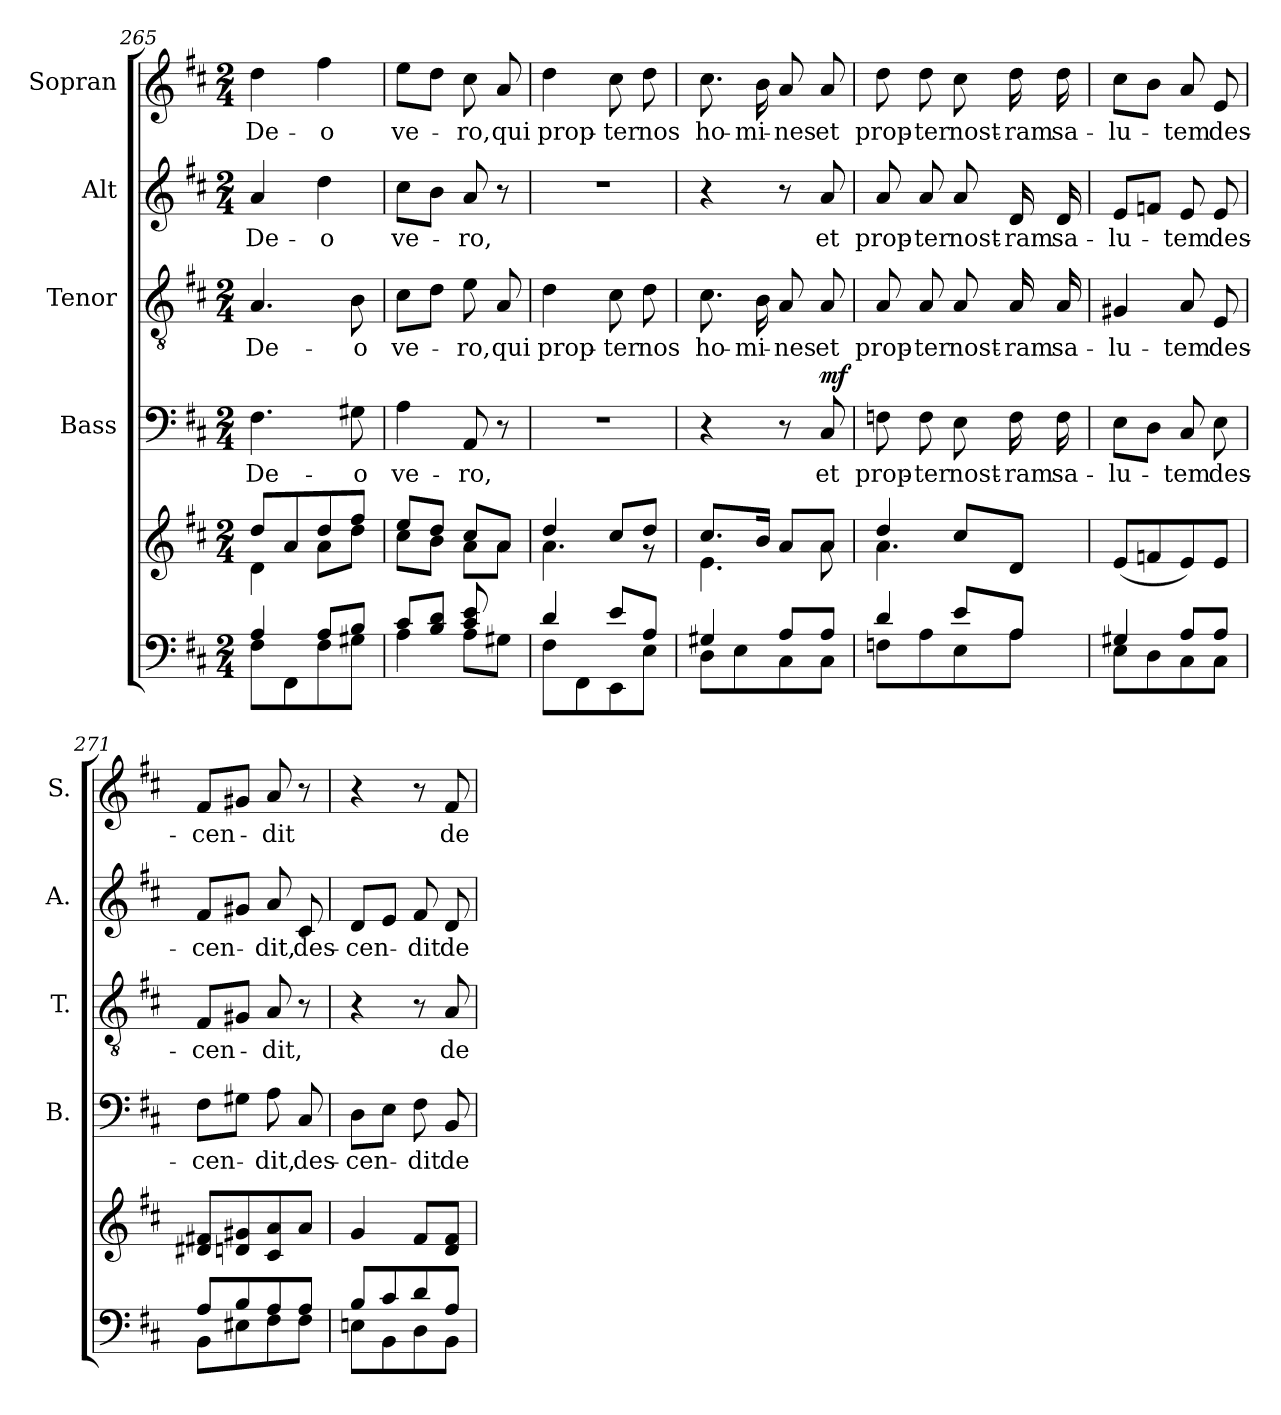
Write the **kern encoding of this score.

**kern	**kern	**kern	**text	**dynam	**kern	**text	**kern	**text	**kern	**text
*part5	*part5	*part4	*part4	*part4	*part3	*part3	*part2	*part2	*part1	*part1
*staff6	*staff5	*staff4	*staff4	*staff4	*staff3	*staff3	*staff2	*staff2	*staff1	*staff1
*	*	*I"Bass	*	*	*I"Tenor	*	*I"Alt	*	*I"Sopran	*
*	*	*I'B.	*	*	*I'T.	*	*I'A.	*	*I'S.	*
*clefF4	*clefG2	*clefF4	*	*	*clefGv2	*	*clefG2	*	*clefG2	*
*k[f#c#]	*k[f#c#]	*k[f#c#]	*	*	*k[f#c#]	*	*k[f#c#]	*	*k[f#c#]	*
*D:	*D:	*D:	*	*	*D:	*	*D:	*	*D:	*
*M2/4	*M2/4	*M2/4	*	*	*M2/4	*	*M2/4	*	*M2/4	*
=265	=265	=265	=265	=265	=265	=265	=265	=265	=265	=265
*^	*^	*	*	*	*	*	*	*	*	*
!	!	!	!	!	!LO:LY:b	!	!	!LO:LY:b	!	!LO:LY:b	!	!LO:LY:b
4A/	8F#\L	8dd/L	4d\	4.F#\	De-	.	4.A/	De-	4a/	De-	4dd\	De-
.	8FF#\	8a/	.	.	.	.	.	.	.	.	.	.
!	!	!	!	!	!	!	!	!	!	!LO:LY:b	!	!LO:LY:b
8A/L	8F#\	8dd/	8a\L	.	.	.	.	.	4dd\	-o	4ff#\	-o
!	!	!	!	!	!LO:LY:b	!	!	!LO:LY:b	!	!	!	!
8B/J	8G#X\J	8ff#/J	8dd\J	8G#X\	-o	.	8B\	-o	.	.	.	.
=266	=266	=266	=266	=266	=266	=266	=266	=266	=266	=266	=266	=266
!	!	!	!	!	!LO:LY:b	!	!	!LO:LY:b	!	!LO:LY:b	!	!LO:LY:b
8c#/L	4A\	8ee/L	8cc#\L	4A\	ve-	.	8c#\L	ve-	8cc#\L	ve-	8ee\L	ve-
8B/ 8d/J	.	8dd/J	8b\J	.	.	.	8d\J	.	8b\J	.	8dd\J	.
!	!	!	!	!	!LO:LY:b	!	!	!LO:LY:b	!	!LO:LY:b	!	!LO:LY:b
8c#/ 8e/	8A\L	8cc#/L	8a\L	8AA/	-ro,	.	8e\	-ro,	8a/	-ro,	8cc#\	-ro,
!	!	!	!	!	!	!	!	!LO:LY:b	!	!	!	!LO:LY:b
8ryy	8G#X\J	8a/J	8a\J	8r	.	.	8A/	qui	8r	.	8a/	qui
=267	=267	=267	=267	=267	=267	=267	=267	=267	=267	=267	=267	=267
!	!	!	!	!	!	!	!	!LO:LY:b	!	!	!	!LO:LY:b
4d/	8F#\L	4dd/	4.a\	2r	.	.	4d\	prop-	2r	.	4dd\	prop-
.	8FF#\	.	.	.	.	.	.	.	.	.	.	.
!	!	!	!	!	!	!	!	!LO:LY:b	!	!	!	!LO:LY:b
8e/L	8EE\	8cc#/L	.	.	.	.	8c#\	-ter	.	.	8cc#\	-ter
!	!	!	!	!	!	!	!	!LO:LY:b	!	!	!	!LO:LY:b
8A/J	8E\J	8dd/J	8rf	.	.	.	8d\	nos	.	.	8dd\	nos
=268	=268	=268	=268	=268	=268	=268	=268	=268	=268	=268	=268	=268
!	!	!	!	!	!	!	!	!LO:LY:b	!	!	!	!LO:LY:b
4G#X/	8D\L	8.cc#/L	4.e\	4r	.	.	8.c#\	ho-	4r	.	8.cc#\	ho-
.	8E\	.	.	.	.	.	.	.	.	.	.	.
!	!	!	!	!	!	!	!	!LO:LY:b	!	!	!	!LO:LY:b
.	.	16b/Jk	.	.	.	.	16B\	-mi-	.	.	16b\	-mi-
!	!	!	!	!	!	!	!	!LO:LY:b	!	!	!	!LO:LY:b
8A/L	8C#\	8a/L	.	8r	.	.	8A/	-nes	8r	.	8a/	-nes
!	!	!	!	!	!LO:LY:b	!LO:DY:a	!	!LO:LY:b	!	!LO:LY:b	!	!LO:LY:b
8A/J	8C#\J	8a/J	8a\	8C#/	et	mf	8A/	et	8a/	et	8a/	et
=269	=269	=269	=269	=269	=269	=269	=269	=269	=269	=269	=269	=269
!	!	!	!	!	!LO:LY:b	!	!	!LO:LY:b	!	!LO:LY:b	!	!LO:LY:b
4d/	8Fn\L	4dd/	4.a\	8Fn\	prop-	.	8A/	prop-	8a/	prop-	8dd\	prop-
!	!	!	!	!	!LO:LY:b	!	!	!LO:LY:b	!	!LO:LY:b	!	!LO:LY:b
.	8A\	.	.	8F\	-ter	.	8A/	-ter	8a/	-ter	8dd\	-ter
!	!	!	!	!	!LO:LY:b	!	!	!LO:LY:b	!	!LO:LY:b	!	!LO:LY:b
8e/L	8E\	8cc#/L	.	8E\	nost-	.	8A/	nost-	8a/	nost-	8cc#\	nost-
!	!	!	!	!	!LO:LY:b	!	!	!LO:LY:b	!	!LO:LY:b	!	!LO:LY:b
8A/J	8A\J	8d/J	8ryy	16F\	-ram	.	16A/	-ram	16d/	-ram	16dd\	-ram
!	!	!	!	!	!LO:LY:b	!	!	!LO:LY:b	!	!LO:LY:b	!	!LO:LY:b
.	.	.	.	16F\	sa-	.	16A/	sa-	16d/	sa-	16dd\	sa-
*	*	*v	*v	*	*	*	*	*	*	*	*	*
!!LO:LB:g=z
=270	=270	=270	=270	=270	=270	=270	=270	=270	=270	=270	=270
!	!	!	!	!LO:LY:b	!	!	!LO:LY:b	!	!LO:LY:b	!	!LO:LY:b
4G#X/	8E\L	(<8e/L	8E\L	-lu-	.	4G#X/	-lu-	8e/L	-lu-	8cc#\L	-lu-
.	8D\	8fn/	8D\J	.	.	.	.	8fn/J	.	8b\J	.
!	!	!	!	!LO:LY:b	!	!	!LO:LY:b	!	!LO:LY:b	!	!LO:LY:b
8A/L	8C#\	8e/)	8C#/	-tem	.	8A/	-tem	8e/	-tem	8a/	-tem
!	!	!	!	!LO:LY:b	!	!	!LO:LY:b	!	!LO:LY:b	!	!LO:LY:b
8A/J	8C#\J	8e/J	8E\	des-	.	8E/	des-	8e/	des-	8e/	des-
=271	=271	=271	=271	=271	=271	=271	=271	=271	=271	=271	=271
!	!	!	!	!LO:LY:b	!	!	!LO:LY:b	!	!LO:LY:b	!	!LO:LY:b
8A/L	8BB\L	8d#X/ 8f#X/L	8F#\L	-cen-	.	8F#/L	-cen-	8f#/L	-cen-	8f#/L	-cen-
8B/	8E#X\	8dn/ 8g#X/	8G#X\J	.	.	8G#X/J	.	8g#X/J	.	8g#X/J	.
!	!	!	!	!LO:LY:b	!	!	!LO:LY:b	!	!LO:LY:b	!	!LO:LY:b
8A/	8F#\	8c#/ 8a/	8A\	-dit,	.	8A/	-dit,	8a/	-dit,	8a/	-dit
!	!	!	!	!LO:LY:b	!	!	!	!	!LO:LY:b	!	!
8A/J	8F#\J	8a/J	8C#/	des-	.	8r	.	8c#/	des-	8r	.
=272	=272	=272	=272	=272	=272	=272	=272	=272	=272	=272	=272
!	!	!	!	!LO:LY:b	!	!	!	!	!LO:LY:b	!	!
8B/L	8En\L	4g/	8D\L	-cen-	.	4r	.	8d/L	-cen-	4r	.
8c#/	8BB\	.	8E\J	.	.	.	.	8e/J	.	.	.
!	!	!	!	!LO:LY:b	!	!	!	!	!LO:LY:b	!	!
8d/	8D\	8f#/L	8F#\	-dit	.	8r	.	8f#/	-dit	8r	.
!	!	!	!	!LO:LY:b	!	!	!LO:LY:b	!	!LO:LY:b	!	!LO:LY:b
8A/J	8BB\J	8d/ 8f#/J	8BB/	de	.	8A/	de	8d/	de	8f#/	de
*v	*v	*	*	*	*	*	*	*	*	*	*
=	=	=	=	=	=	=	=	=	=	=
*-	*-	*-	*-	*-	*-	*-	*-	*-	*-	*-
